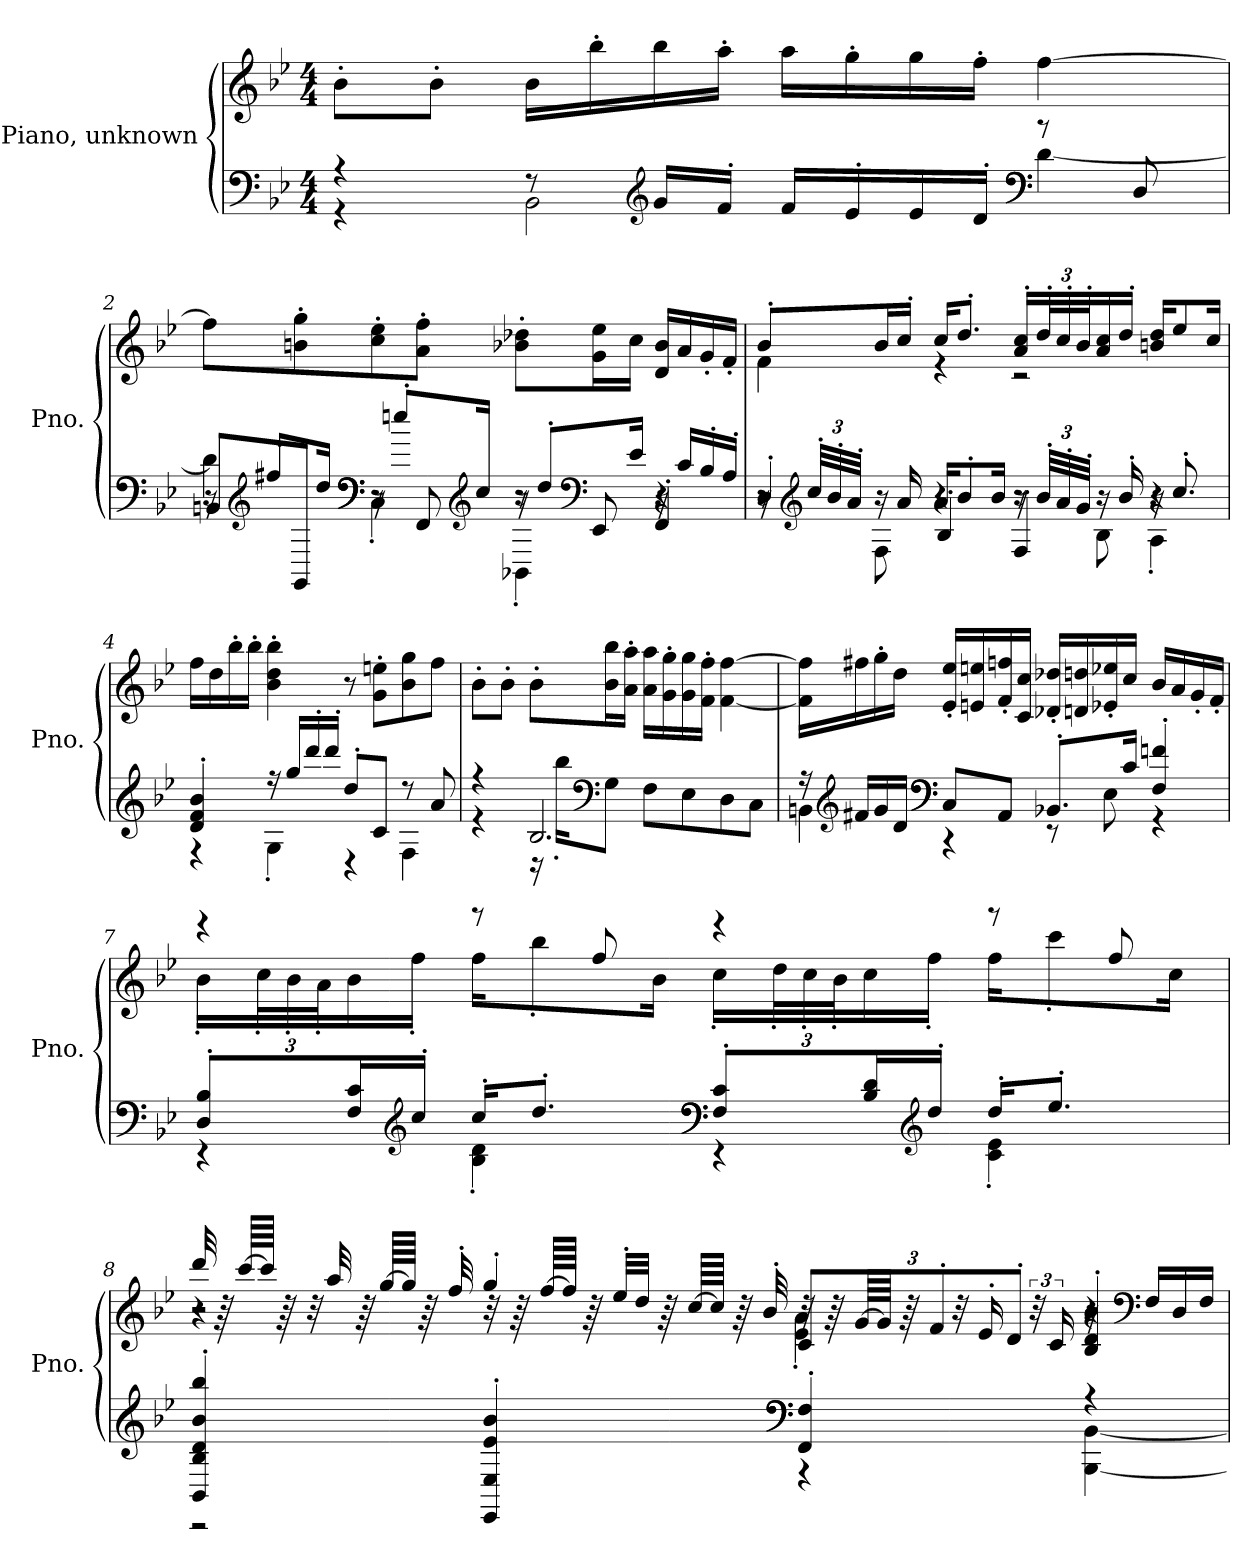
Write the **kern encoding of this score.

**kern	**kern
*part1	*part1
*staff2	*staff1
*I"Piano, unknown	*
*I'Pno.	*
*clefF4	*clefG2
*k[b-e-]	*k[b-e-]
*M4/4	*M4/4
*MM120	*MM120
=1	=1
*^	*
4r	4r	8b-'\L
.	.	8b-'\J
8r	2BB-\	16b-\LL
.	.	16bb-'\
*clefG2	*	*
16g/LL	.	16bb-\
16f'/JJ	.	16aa'\JJ
16f/LL	.	16aa\LL
16e-'/	.	16gg'\
16e-/	.	16gg\
16d'/JJ	.	16ff'\JJ
*clefF4	*	*
8r	[4d\	[4ff\
8D/	.	.
=2	=2	=2
*	*^	*
16r	4d\]	8BBn/L	8ff\L]
*clefG2	*	*	*
8ff#X'/L	.	.	.
.	.	8GG/J	8bn\' 8gg\'
16dd/Jk	.	.	.
*clefF4	*	*	*
16r	4C'\	8r	8cc\' 8ee-\'
8een'/L	.	.	.
.	.	8FF/	8a\' 8ff\'J
*clefG2	*	*	*
16cc/Jk	.	.	.
16r	4BB-X'\	8r	8b-X\' 8dd-X\'L
8dd'/L	.	.	.
*clefF4	*	*	*
.	.	8EE-/	16g\ 16ee-\L
16e-/Jk	.	.	16cc\JJ
16r	4r	4FF'/	16d/ 16b-/LL
16c/LL	.	.	16a/
16B-'/	.	.	16g'/
16A'/JJ	.	.	16f'/JJ
!!LO:LB:g=z
=3	=3	=3	=3
*	*	*	*^
16r	8r	4D'/	8b-'/L	4f\
*clefG2	*	*	*	*
*Xbrackettup	*	*	*	*
48cc'/LLL	.	.	.	.
48b-'/	.	.	.	.
48a'/JJJ	.	.	.	.
16r	8F\	.	16b-/L	.
16a/	.	.	16cc'/JJ	.
16a/KL	4r	4B-'/	16cc/KL	4r
8b-'/	.	.	8.dd'/J	.
16b-/Jk	.	.	.	.
16r	8r	4F'/	16a/' 16cc/'LL	2r
*	*	*	*Xbrackettup	*
48b-'/LLL	.	.	48dd'/L	.
48a'/	.	.	48cc'/	.
48g'/JJJ	.	.	48b-'/J	.
16r	8B-\	.	16a/ 16cc/	.
16b-'/	.	.	16dd'/JJ	.
16r	4A'\	4r	16bn/ 16dd/KL	.
8.cc'/	.	.	8ee-/	.
.	.	.	16cc/Jk	.
*	*v	*v	*	*
*	*	*v	*v
=4	=4	=4
4d/' 4f/' 4b-/'	4r	16ff\LL
.	.	16dd\
.	.	16bb-'\
.	.	16bb-'\JJ
16r	4G'\	4b-\' 4dd\' 4bb-\'
16gg/LL	.	.
16ddd'/	.	.
16ddd'/JJ	.	.
8dd'/L	4r	8r
8c/J	.	8g\' 8een\'L
8r	4F\	8b-\ 8gg\
8a/	.	8ff\J
!!LO:LB:g=z
=5	=5	=5
4r	4r	8b-'\L
.	.	8b-'\J
2.B-/	16r	8b-'\L
.	16bb-'\KL	.
*clefF4	*	*
.	8G\J	16b-\ 16bb-\L
.	.	16a\' 16aa\'JJ
.	8F\L	16a\ 16aa\LL
.	.	16g\' 16gg\'
.	8E-\	16g\ 16gg\
.	.	16f\' 16ff\'JJ
.	8D\	[4f\ [4ff\
.	8C\J	.
=6	=6	=6
16r	4BBn\	16f\] 16ff\]LL
*clefG2	*	*
16f#X/LL	.	16ff#X\
16g/	.	16gg'\
16d/JJ	.	16dd\JJ
*clefF4	*	*
8C/L	4r	16e-/' 16ee-/'LL
.	.	16en/ 16een/
8AA/J	.	16f/' 16ffn/'
.	.	16c/ 16cc/JJ
8.BB-X'/L	8r	16d-X/' 16dd-X/'LL
.	.	16dn/ 16ddn/
.	8E-\	16e-X/' 16ee-X/'
16c/Jk	.	16cc/JJ
4F/' 4fn/'	4r	16b-/LL
.	.	16a/
.	.	16g'/
.	.	16f'/JJ
!!LO:LB:g=z
=7	=7	=7
*	*	*^
8D/' 8B-/'L	4r	4r	16b-'\LL
.	.	.	48cc'\L
.	.	.	48b-'\
.	.	.	48a'\J
16F/ 16c/L	.	.	16b-\
*clefG2	*	*	*
16cc'/JJ	.	.	16ff'\JJ
16cc'/KL	4B-\' 4d\'	8r	16ff\KL
8.dd'/J	.	.	8bb-'\
.	.	8ff/	.
.	.	.	16b-\Jk
*clefF4	*	*	*
8F/' 8c/'L	4r	4r	16cc'\LL
.	.	.	48dd'\L
.	.	.	48cc'\
.	.	.	48b-'\J
16B-/ 16d/L	.	.	16cc\
*clefG2	*	*	*
16dd'/JJ	.	.	16ff'\JJ
16dd'/KL	4c\' 4e-\'	8r	16ff\KL
8.ee-'/J	.	.	8ccc'\
.	.	8ff/	.
.	.	.	16cc\Jk
!!LO:LB:g=z
=8	=8	=8	=8
*	*	*	*^
4BB-/' 4B-/' 4d/' 4b-/' 4bb-/'	2r	32ddd/	2r	4r
.	.	64r	.	.
.	.	[64ccc/LLLL	.	.
.	.	64ccc/JJJJ]	.	.
.	.	64r	.	.
.	.	32r	.	.
.	.	32aa/	.	.
.	.	64r	.	.
.	.	[64gg/LLLL	.	.
.	.	64gg/JJJJ]	.	.
.	.	64r	.	.
.	.	32ff'/	.	.
4EE-/' 4E-/' 4e-/' 4b-/'	.	32r	.	4gg'/
.	.	64r	.	.
.	.	[64ff/LLLL	.	.
.	.	64ff/JJJJ]	.	.
.	.	64r	.	.
.	.	32ee-'/LLL	.	.
.	.	32dd/JJJ	.	.
.	.	64r	.	.
.	.	[64cc/LLLL	.	.
.	.	64cc/JJJJ]	.	.
.	.	64r	.	.
.	.	32b-'/	.	.
*clefF4	*	*	*	*
4FF/' 4F/'	4r	12c/L	4e-\' 4a\'	32r
.	.	.	.	64r
.	.	.	.	[64g/LLLL
.	.	.	.	64g/JJJJ]
.	.	.	.	64r
.	.	12f'/	.	.
.	.	.	.	32r
.	.	.	.	16e-'/
.	.	12d'/J	.	.
*	*	*	*	*brackettup
.	.	.	.	48r
.	.	.	.	24c/
4r	[4BBB-\ [4BB-\	4B-/' 4d/' 4b-/'	4r	16r
*	*	*clefF4	*	*
.	.	.	.	16F/LL
.	.	.	.	16D/
.	.	.	.	16F/JJ
*v	*v	*	*	*
*	*v	*v	*v
=	=
*-	*-
